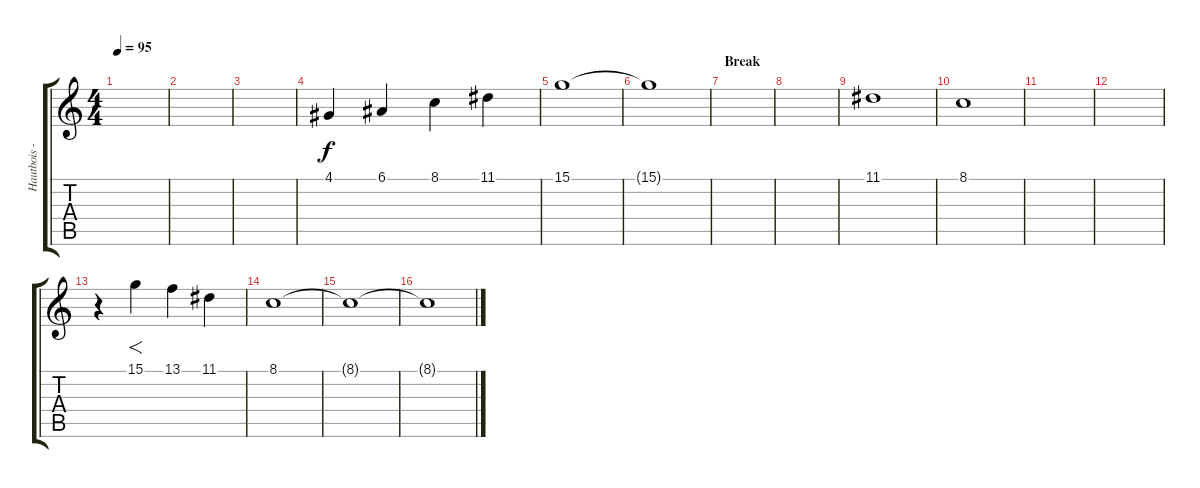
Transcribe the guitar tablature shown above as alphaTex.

\track ("Hautbois - " "Hautbois -") {instrument oboe}
\staff {score tabs}
\tuning (E4 B3 G3 D3 A2 E2) {hide}
\ts (4 4)
\tempo 95
\clef g2
\ks c
|
|
|
4.1.4 6.1.4 8.1.4 11.1.4 |
15.1.1 |
15.1{t}.1 |
\section ("" "Break")
|
|
11.1.1 |
8.1.1 |
|
|
r.4 15.1.4{f} 13.1.4 11.1.4 |
8.1.1{volume 0} |
8.1{t}.1 |
8.1{t}.1
